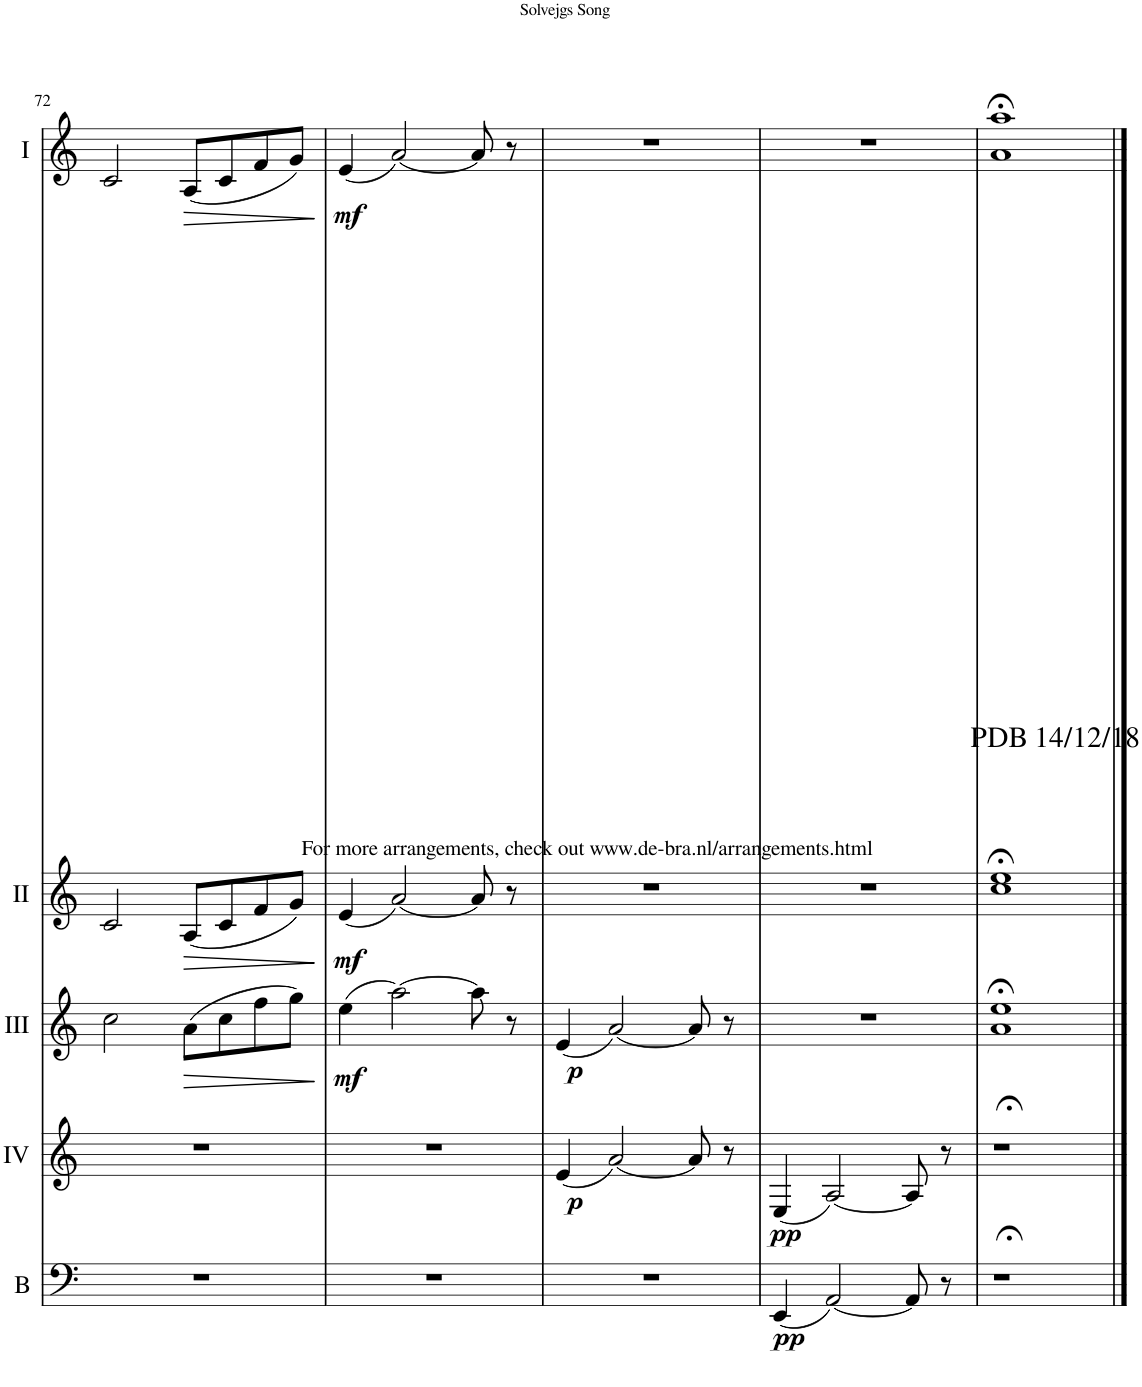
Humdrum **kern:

**kern	**dynam	**kern	**dynam	**kern	**dynam	**kern	**dynam	**kern	**dynam
*part5	*part5	*part4	*part4	*part3	*part3	*part2	*part2	*part1	*part1
*staff5	*staff5	*staff4	*staff4	*staff3	*staff3	*staff2	*staff2	*staff1	*staff1
*I"Bass	*	*I"Acc. 4	*	*I"Acc. 3	*	*I"Acc. 2	*	*I"Acc. 1	*
*I'B	*	*	*	*	*	*	*	*	*
!!LO:PB:g=z
*clefF4	*	*clefG2	*	*clefG2	*	*clefG2	*	*clefG2	*
*Trd7c12	*	*Trd7c12	*	*Trd7c12	*	*	*	*	*
*k[]	*	*k[]	*	*k[]	*	*k[]	*	*k[]	*
*M4/4	*	*M4/4	*	*M4/4	*	*M4/4	*	*M4/4	*
*met(c)	*	*met(c)	*	*met(c)	*	*met(c)	*	*met(c)	*
=72	=72	=72	=72	=72	=72	=72	=72	=72	=72
1r	.	1r	.	2cc\	.	2c/	.	2c/	.
!	!	!	!	!	!LO:HP:b	!	!LO:HP:b	!	!LO:HP:b
.	.	.	.	(8a\L	>	(8A/L	>	(8A/L	>
.	.	.	.	8cc\	.	8c/	.	8c/	.
.	.	.	.	8ff\	.	8f/	.	8f/	.
.	.	.	.	8gg\J)	.	8g/J)	.	8g/J)	.
.	.	.	.	.	]	.	]	.	]
=73	=73	=73	=73	=73	=73	=73	=73	=73	=73
!	!	!	!	!	!LO:DY:b	!	!LO:DY:b	!	!LO:DY:b
1r	.	1r	.	(4ee\	mf	(4e/	mf	(4e/	mf
.	.	.	.	[2aa\)	.	[2a/)	.	[2a/)	.
.	.	.	.	8aa\]	.	8a/]	.	8a/]	.
.	.	.	.	8r	.	8r	.	8r	.
=74	=74	=74	=74	=74	=74	=74	=74	=74	=74
!	!	!	!LO:DY:b	!	!LO:DY:b	!	!	!	!
1r	.	(4e/	p	(4e/	p	1r	.	1r	.
.	.	[2a/)	.	[2a/)	.	.	.	.	.
.	.	8a/]	.	8a/]	.	.	.	.	.
.	.	8r	.	8r	.	.	.	.	.
=75	=75	=75	=75	=75	=75	=75	=75	=75	=75
!	!LO:DY:b	!	!LO:DY:b	!	!	!	!	!	!
(4EE/	pp	(4E/	pp	1r	.	1r	.	1r	.
[2AA/)	.	[2A/)	.	.	.	.	.	.	.
8AA/]	.	8A/]	.	.	.	.	.	.	.
8r	.	8r	.	.	.	.	.	.	.
=76	=76	=76	=76	=76	=76	=76	=76	=76	=76
!	!	!	!	!	!	!	!	!LO:TX:b:t=PDB 14/12/18	!
!	!	!	!	!	!	!	!	!LO:TX:b:t=For more arrangements, check out www.de-bra.nl/arrangements.html	!
1r;<	.	1r;<	.	1a;< 1ee;<	.	1cc;< 1ee;<	.	1a;< 1aa;<	.
==	==	==	==	==	==	==	==	==	==
*-	*-	*-	*-	*-	*-	*-	*-	*-	*-
